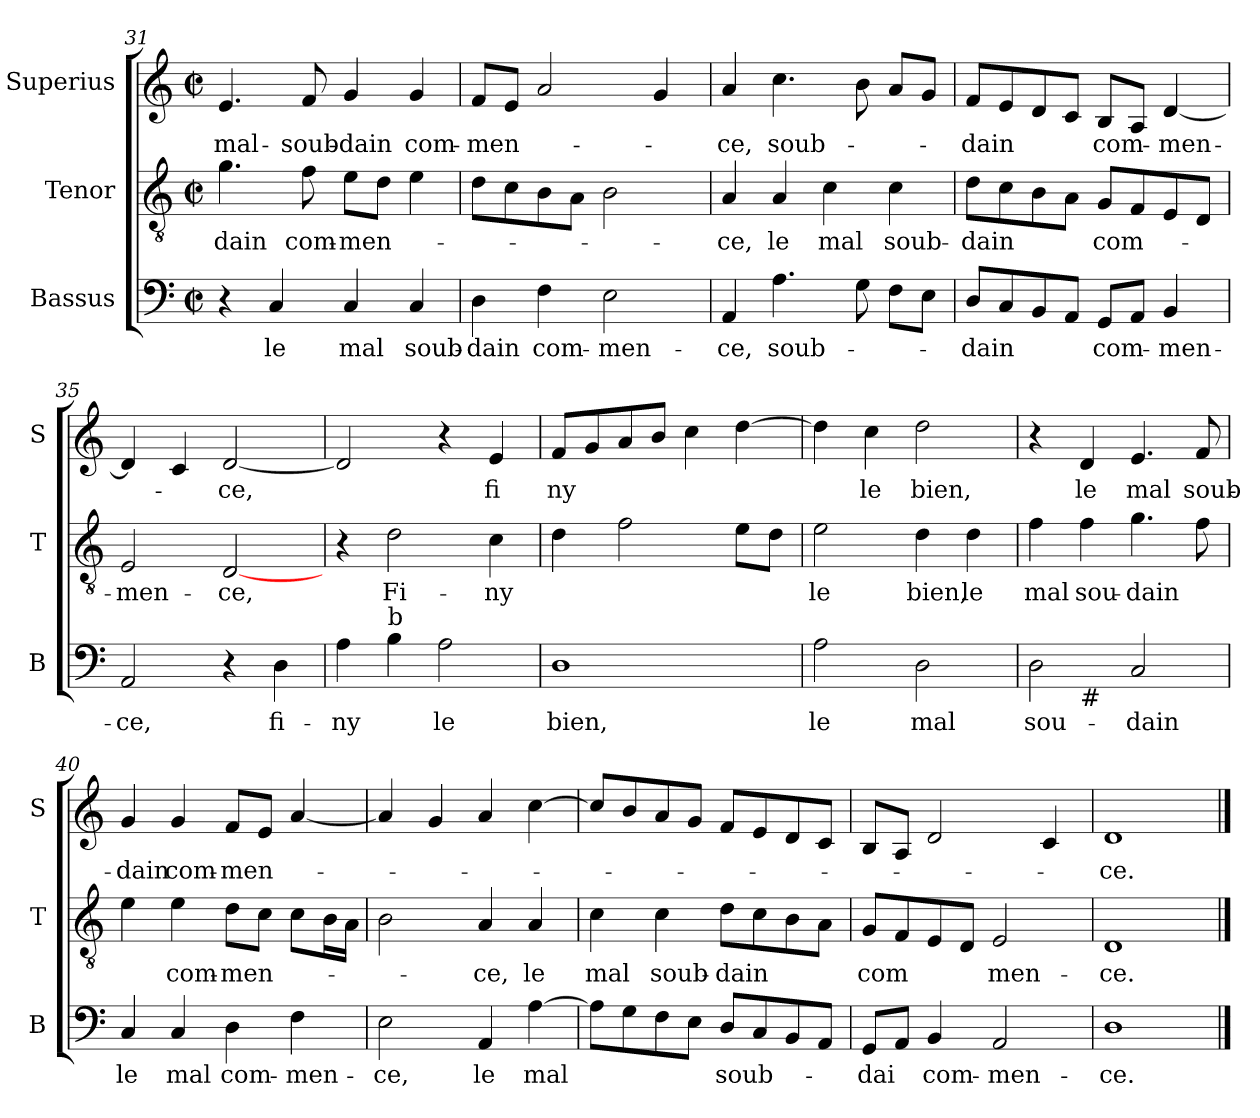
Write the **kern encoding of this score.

**kern	**text	**kern	**text	**kern	**text
*part3	*part3	*part2	*part2	*part1	*part1
*staff3	*staff3	*staff2	*staff2	*staff1	*staff1
*I"Bassus	*	*I"Tenor	*	*I"Superius	*
*I'B	*	*I'T	*	*I'S	*
*clefF4	*	*clefGv2	*	*clefG2	*
*k[]	*	*k[]	*	*k[]	*
*C:	*	*C:	*	*C:	*
*M2/2	*	*M2/2	*	*M2/2	*
*met(c|)	*	*met(c|)	*	*met(c|)	*
=31	=31	=31	=31	=31	=31
!	!	!	!LO:LY:b	!	!LO:LY:b
4r	.	4.g\	-dain	4.e/	mal-
!	!LO:LY:b	!	!	!	!
4C/	le	.	.	.	.
!	!	!	!LO:LY:b	!	!LO:LY:b
.	.	8f\	com-	8f/	-soub-
!	!LO:LY:b	!	!LO:LY:b	!	!LO:LY:b
4C/	mal	8e\L	-men-	4g/	-dain
.	.	8d\J	.	.	.
!	!LO:LY:b	!	!	!	!LO:LY:b
4C/	soub-	4e\	.	4g/	com-
!!LO:PB:g=z
=32	=32	=32	=32	=32	=32
!	!LO:LY:b	!	!	!	!LO:LY:b
4D\	-dain	8d\L	.	8f/L	-men-
.	.	8c\	.	8e/J	.
!	!LO:LY:b	!	!	!	!
4F\	com-	8B\	.	2a/	.
.	.	8A\J	.	.	.
!	!LO:LY:b	!	!	!	!
2E\	-men-	2B\	.	.	.
.	.	.	.	4g/	.
=33	=33	=33	=33	=33	=33
!	!LO:LY:b	!	!LO:LY:b	!	!LO:LY:b
4AA/	-ce,	4A/	-ce,	4a/	-ce,
!	!LO:LY:b	!	!LO:LY:b	!	!LO:LY:b
4.A\	soub-	4A/	le	4.cc\	soub-
!	!	!	!LO:LY:b	!	!
.	.	4c\	mal	.	.
8G\	.	.	.	8b\	.
!	!	!	!LO:LY:b	!	!
8F\L	.	4c\	soub-	8a/L	.
8E\J	.	.	.	8g/J	.
=34	=34	=34	=34	=34	=34
!	!LO:LY:b	!	!LO:LY:b	!	!LO:LY:b
8D/L	-dain	8d\L	-dain	8f/L	-dain
8C/	.	8c\	.	8e/	.
8BB/	.	8B\	.	8d/	.
8AA/J	.	8A\J	.	8c/J	.
!	!LO:LY:b	!	!LO:LY:b	!	!LO:LY:b
8GG/L	com-	8G/L	com-	8B/L	com-
8AA/J	.	8F/	.	8A/J	.
!	!LO:LY:b	!	!	!	!LO:LY:b
4BB/	-men-	8E/	.	[4d/	-men-
.	.	8D/J	.	.	.
=35	=35	=35	=35	=35	=35
!	!LO:LY:b	!	!LO:LY:b	!	!
2AA/	-ce,	2E/	-men-	4d/]	.
.	.	.	.	4c/	.
!	!	!	!LO:LY:b	!	!LO:LY:b
4r	.	[2D/	-ce,	[2d/	-ce,
!	!LO:LY:b	!	!	!	!
4D\	fi-	.	.	.	.
!!LO:LB:g=z
=36	=36	=36	=36	=36	=36
!	!LO:LY:b	!	!	!	!
4A\	-ny	4r	.	2d/]	.
!LO:TX:a:t=b	!	!	!	!	!
!	!	!	!LO:LY:b	!	!
4B\	.	2d\	Fi-	.	.
!	!LO:LY:b	!	!	!	!
2A\	le	.	.	4r	.
!	!	!	!LO:LY:b	!	!LO:LY:b
.	.	4c\	-ny	4e/	fi
=37	=37	=37	=37	=37	=37
!	!LO:LY:b	!	!	!	!LO:LY:b
1D	bien,	4d\	.	8f/L	ny
.	.	.	.	8g/	.
.	.	2f\	.	8a/	.
.	.	.	.	8b/J	.
.	.	.	.	4cc\	.
.	.	8e\L	.	[4dd\	.
.	.	8d\J	.	.	.
=38	=38	=38	=38	=38	=38
!	!LO:LY:b	!	!LO:LY:b	!	!
2A\	le	2e\	le	4dd\]	.
!	!	!	!	!	!LO:LY:b
.	.	.	.	4cc\	le
!	!LO:LY:b	!	!LO:LY:b	!	!LO:LY:b
2D\	mal	4d\	bien,	2dd\	bien,
!	!	!	!LO:LY:b	!	!
.	.	4d\	le	.	.
=39	=39	=39	=39	=39	=39
!	!LO:LY:b	!	!LO:LY:b	!	!
*^	*	*	*	*	*
2D\	4ryy	sou-	4f\	mal	4r	.
!	!LO:TX:b:t=#	!	!	!	!	!
!	!	!	!	!LO:LY:b	!	!LO:LY:b
.	2.ryy	.	4f\	sou-	4d/	le
!	!	!LO:LY:b	!	!LO:LY:b	!	!LO:LY:b
2C/	.	-dain	4.g\	-dain	4.e/	mal
!	!	!	!	!	!	!LO:LY:b
.	.	.	8f\	.	8f/	soub-
!!LO:LB:g=z
=40	=40	=40	=40	=40	=40	=40
!	!	!LO:LY:b	!	!	!	!LO:LY:b
*v	*v	*	*	*	*	*
4C/	le	4e\	.	4g/	-dain
!	!LO:LY:b	!	!LO:LY:b	!	!LO:LY:b
4C/	mal	4e\	com-	4g/	com-
!	!LO:LY:b	!	!LO:LY:b	!	!LO:LY:b
4D\	com-	8d\L	-men-	8f/L	-men-
.	.	8c\J	.	8e/J	.
!	!LO:LY:b	!	!	!	!
4F\	-men-	8c\L	.	[4a/	.
.	.	16B\L	.	.	.
.	.	16A\JJ	.	.	.
=41	=41	=41	=41	=41	=41
!	!LO:LY:b	!	!	!	!
2E\	-ce,	2B\	.	4a/]	.
.	.	.	.	4g/	.
!	!LO:LY:b	!	!LO:LY:b	!	!
4AA/	le	4A/	-ce,	4a/	.
!	!LO:LY:b	!	!LO:LY:b	!	!
[4A\	mal	4A/	le	[4cc\	.
=42	=42	=42	=42	=42	=42
!	!	!	!LO:LY:b	!	!
8A\L]	.	4c\	mal	8cc/L]	.
8G\	.	.	.	8b/	.
!	!	!	!LO:LY:b	!	!
8F\	.	4c\	soub-	8a/	.
8E\J	.	.	.	8g/J	.
!	!LO:LY:b	!	!LO:LY:b	!	!
8D/L	soub-	8d\L	-dain	8f/L	.
8C/	.	8c\	.	8e/	.
8BB/	.	8B\	.	8d/	.
8AA/J	.	8A\J	.	8c/J	.
=43	=43	=43	=43	=43	=43
!	!LO:LY:b	!	!LO:LY:b	!	!
8GG/L	-dai	8G/L	com	8B/L	.
8AA/J	.	8F/	.	8A/J	.
!	!LO:LY:b	!	!	!	!
4BB/	com-	8E/	.	2d/	.
.	.	8D/J	.	.	.
!	!LO:LY:b	!	!LO:LY:b	!	!
2AA/	-men-	2E/	men-	.	.
.	.	.	.	4c/	.
=44	=44	=44	=44	=44	=44
!	!LO:LY:b	!	!LO:LY:b	!	!LO:LY:b
1D	-ce.	1D	-ce.	1d	-ce.
==	==	==	==	==	==
*-	*-	*-	*-	*-	*-
